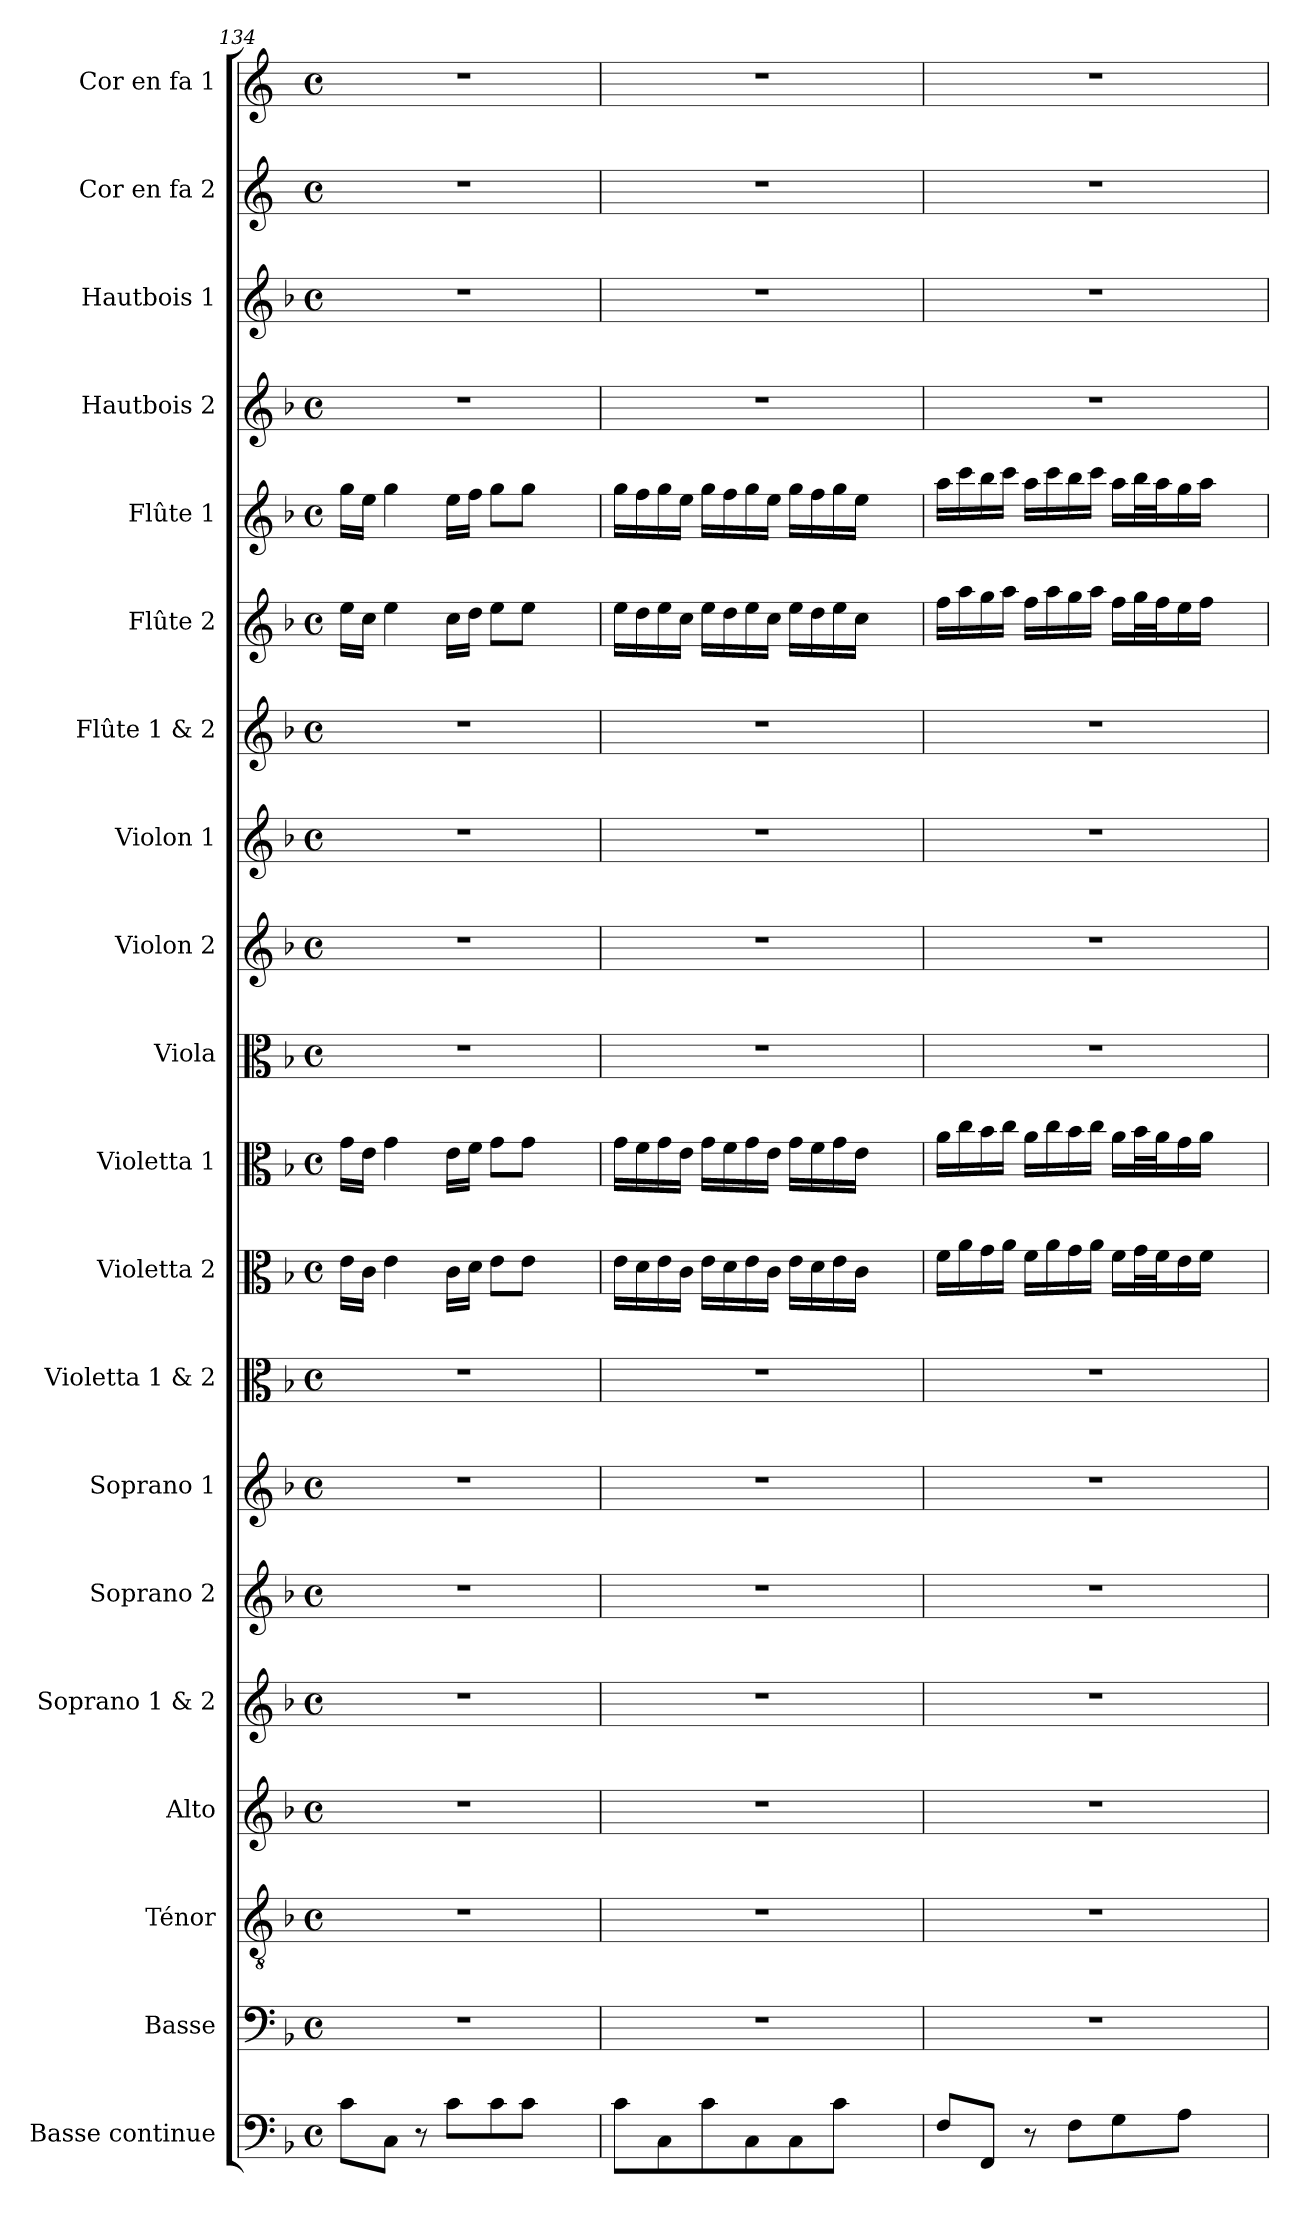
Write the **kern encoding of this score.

**kern	**kern	**kern	**kern	**kern	**kern	**kern	**kern	**kern	**kern	**kern	**kern	**kern	**kern	**kern	**kern	**kern	**kern	**kern	**kern
*part20	*part19	*part18	*part17	*part16	*part15	*part14	*part13	*part12	*part11	*part10	*part9	*part8	*part7	*part6	*part5	*part4	*part3	*part2	*part1
*staff20	*staff19	*staff18	*staff17	*staff16	*staff15	*staff14	*staff13	*staff12	*staff11	*staff10	*staff9	*staff8	*staff7	*staff6	*staff5	*staff4	*staff3	*staff2	*staff1
*I"Basse continue	*I"Basse	*I"Ténor	*I"Alto	*I"Soprano 1 & 2	*I"Soprano 2	*I"Soprano 1	*I"Violetta 1 & 2	*I"Violetta 2	*I"Violetta 1	*I"Viola	*I"Violon 2	*I"Violon 1	*I"Flûte 1 & 2	*I"Flûte 2	*I"Flûte 1	*I"Hautbois 2	*I"Hautbois 1	*I"Cor en fa 2	*I"Cor en fa 1
*I'BC	*I'Bas	*I'T	*I'A	*	*I'S 2	*I'S 1	*	*I'Vta 2	*I'Vta 1	*I'Vla	*I'Vln 2	*I'Vln 1	*	*I'Fl 2	*I'Fl 1	*I'Hb 2	*I'Hb 1	*I'Cor 2	*I'Cor 1
*clefF4	*clefF4	*clefGv2	*clefG2	*clefG2	*clefG2	*clefG2	*clefC3	*clefC3	*clefC3	*clefC3	*clefG2	*clefG2	*clefG2	*clefG2	*clefG2	*clefG2	*clefG2	*clefG2	*clefG2
*ITrd7c12	*	*	*	*	*	*	*	*	*	*	*	*	*	*	*	*	*	*ITrd4c7	*ITrd4c7
*k[b-]	*k[b-]	*k[b-]	*k[b-]	*k[b-]	*k[b-]	*k[b-]	*k[b-]	*k[b-]	*k[b-]	*k[b-]	*k[b-]	*k[b-]	*k[b-]	*k[b-]	*k[b-]	*k[b-]	*k[b-]	*k[b-]	*k[b-]
*F:	*F:	*F:	*F:	*F:	*F:	*F:	*F:	*F:	*F:	*F:	*F:	*F:	*F:	*F:	*F:	*F:	*F:	*F:	*F:
*M4/4	*M4/4	*M4/4	*M4/4	*M4/4	*M4/4	*M4/4	*M4/4	*M4/4	*M4/4	*M4/4	*M4/4	*M4/4	*M4/4	*M4/4	*M4/4	*M4/4	*M4/4	*M4/4	*M4/4
*met(c)	*met(c)	*met(c)	*met(c)	*met(c)	*met(c)	*met(c)	*met(c)	*met(c)	*met(c)	*met(c)	*met(c)	*met(c)	*met(c)	*met(c)	*met(c)	*met(c)	*met(c)	*met(c)	*met(c)
=134	=134	=134	=134	=134	=134	=134	=134	=134	=134	=134	=134	=134	=134	=134	=134	=134	=134	=134	=134
8C\L	1r	1r	1r	1r	1r	1r	1r	16e\LL	16g\LL	1r	1r	1r	1r	16ee\LL	16gg\LL	1r	1r	1r	1r
.	.	.	.	.	.	.	.	16c\JJ	16e\JJ	.	.	.	.	16cc\JJ	16ee\JJ	.	.	.	.
8CC\J	.	.	.	.	.	.	.	4e\	4g\	.	.	.	.	4ee\	4gg\	.	.	.	.
8r	.	.	.	.	.	.	.	.	.	.	.	.	.	.	.	.	.	.	.
8C\L	.	.	.	.	.	.	.	16c\LL	16e\LL	.	.	.	.	16cc\LL	16ee\LL	.	.	.	.
.	.	.	.	.	.	.	.	16d\JJ	16f\JJ	.	.	.	.	16dd\JJ	16ff\JJ	.	.	.	.
8C\	.	.	.	.	.	.	.	8e\L	8g\L	.	.	.	.	8ee\L	8gg\L	.	.	.	.
8C\J	.	.	.	.	.	.	.	8e\J	8g\J	.	.	.	.	8ee\J	8gg\J	.	.	.	.
4ryy	.	.	.	.	.	.	.	4ryy	4ryy	.	.	.	.	4ryy	4ryy	.	.	.	.
!!LO:PB:g=z
=135	=135	=135	=135	=135	=135	=135	=135	=135	=135	=135	=135	=135	=135	=135	=135	=135	=135	=135	=135
8C\L	1r	1r	1r	1r	1r	1r	1r	16e\LL	16g\LL	1r	1r	1r	1r	16ee\LL	16gg\LL	1r	1r	1r	1r
.	.	.	.	.	.	.	.	16d\	16f\	.	.	.	.	16dd\	16ff\	.	.	.	.
8CC\	.	.	.	.	.	.	.	16e\	16g\	.	.	.	.	16ee\	16gg\	.	.	.	.
.	.	.	.	.	.	.	.	16c\JJ	16e\JJ	.	.	.	.	16cc\JJ	16ee\JJ	.	.	.	.
8C\	.	.	.	.	.	.	.	16e\LL	16g\LL	.	.	.	.	16ee\LL	16gg\LL	.	.	.	.
.	.	.	.	.	.	.	.	16d\	16f\	.	.	.	.	16dd\	16ff\	.	.	.	.
8CC\	.	.	.	.	.	.	.	16e\	16g\	.	.	.	.	16ee\	16gg\	.	.	.	.
.	.	.	.	.	.	.	.	16c\JJ	16e\JJ	.	.	.	.	16cc\JJ	16ee\JJ	.	.	.	.
8CC\	.	.	.	.	.	.	.	16e\LL	16g\LL	.	.	.	.	16ee\LL	16gg\LL	.	.	.	.
.	.	.	.	.	.	.	.	16d\	16f\	.	.	.	.	16dd\	16ff\	.	.	.	.
8C\J	.	.	.	.	.	.	.	16e\	16g\	.	.	.	.	16ee\	16gg\	.	.	.	.
.	.	.	.	.	.	.	.	16c\JJ	16e\JJ	.	.	.	.	16cc\JJ	16ee\JJ	.	.	.	.
4ryy	.	.	.	.	.	.	.	4ryy	4ryy	.	.	.	.	4ryy	4ryy	.	.	.	.
=136	=136	=136	=136	=136	=136	=136	=136	=136	=136	=136	=136	=136	=136	=136	=136	=136	=136	=136	=136
8FF/L	1r	1r	1r	1r	1r	1r	1r	16f\LL	16a\LL	1r	1r	1r	1r	16ff\LL	16aa\LL	1r	1r	1r	1r
.	.	.	.	.	.	.	.	16a\	16cc\	.	.	.	.	16aa\	16ccc\	.	.	.	.
8FFF/J	.	.	.	.	.	.	.	16g\	16b-\	.	.	.	.	16gg\	16bb-\	.	.	.	.
.	.	.	.	.	.	.	.	16a\JJ	16cc\JJ	.	.	.	.	16aa\JJ	16ccc\JJ	.	.	.	.
8r	.	.	.	.	.	.	.	16f\LL	16a\LL	.	.	.	.	16ff\LL	16aa\LL	.	.	.	.
.	.	.	.	.	.	.	.	16a\	16cc\	.	.	.	.	16aa\	16ccc\	.	.	.	.
8FF\L	.	.	.	.	.	.	.	16g\	16b-\	.	.	.	.	16gg\	16bb-\	.	.	.	.
.	.	.	.	.	.	.	.	16a\JJ	16cc\JJ	.	.	.	.	16aa\JJ	16ccc\JJ	.	.	.	.
8GG\	.	.	.	.	.	.	.	16f\LL	16a!\LL	.	.	.	.	16ff\LL	16aa!\LL	.	.	.	.
.	.	.	.	.	.	.	.	32g\L	32b-!\L	.	.	.	.	32gg\L	32bb-!\L	.	.	.	.
.	.	.	.	.	.	.	.	32f\J	32a!\J	.	.	.	.	32ff\J	32aa!\J	.	.	.	.
8AA\J	.	.	.	.	.	.	.	16e\	16g!\	.	.	.	.	16ee\	16gg!\	.	.	.	.
.	.	.	.	.	.	.	.	16f\JJ	16a!\JJ	.	.	.	.	16ff\JJ	16aa!\JJ	.	.	.	.
4ryy	.	.	.	.	.	.	.	4ryy	4ryy	.	.	.	.	4ryy	4ryy	.	.	.	.
=	=	=	=	=	=	=	=	=	=	=	=	=	=	=	=	=	=	=	=
*-	*-	*-	*-	*-	*-	*-	*-	*-	*-	*-	*-	*-	*-	*-	*-	*-	*-	*-	*-
